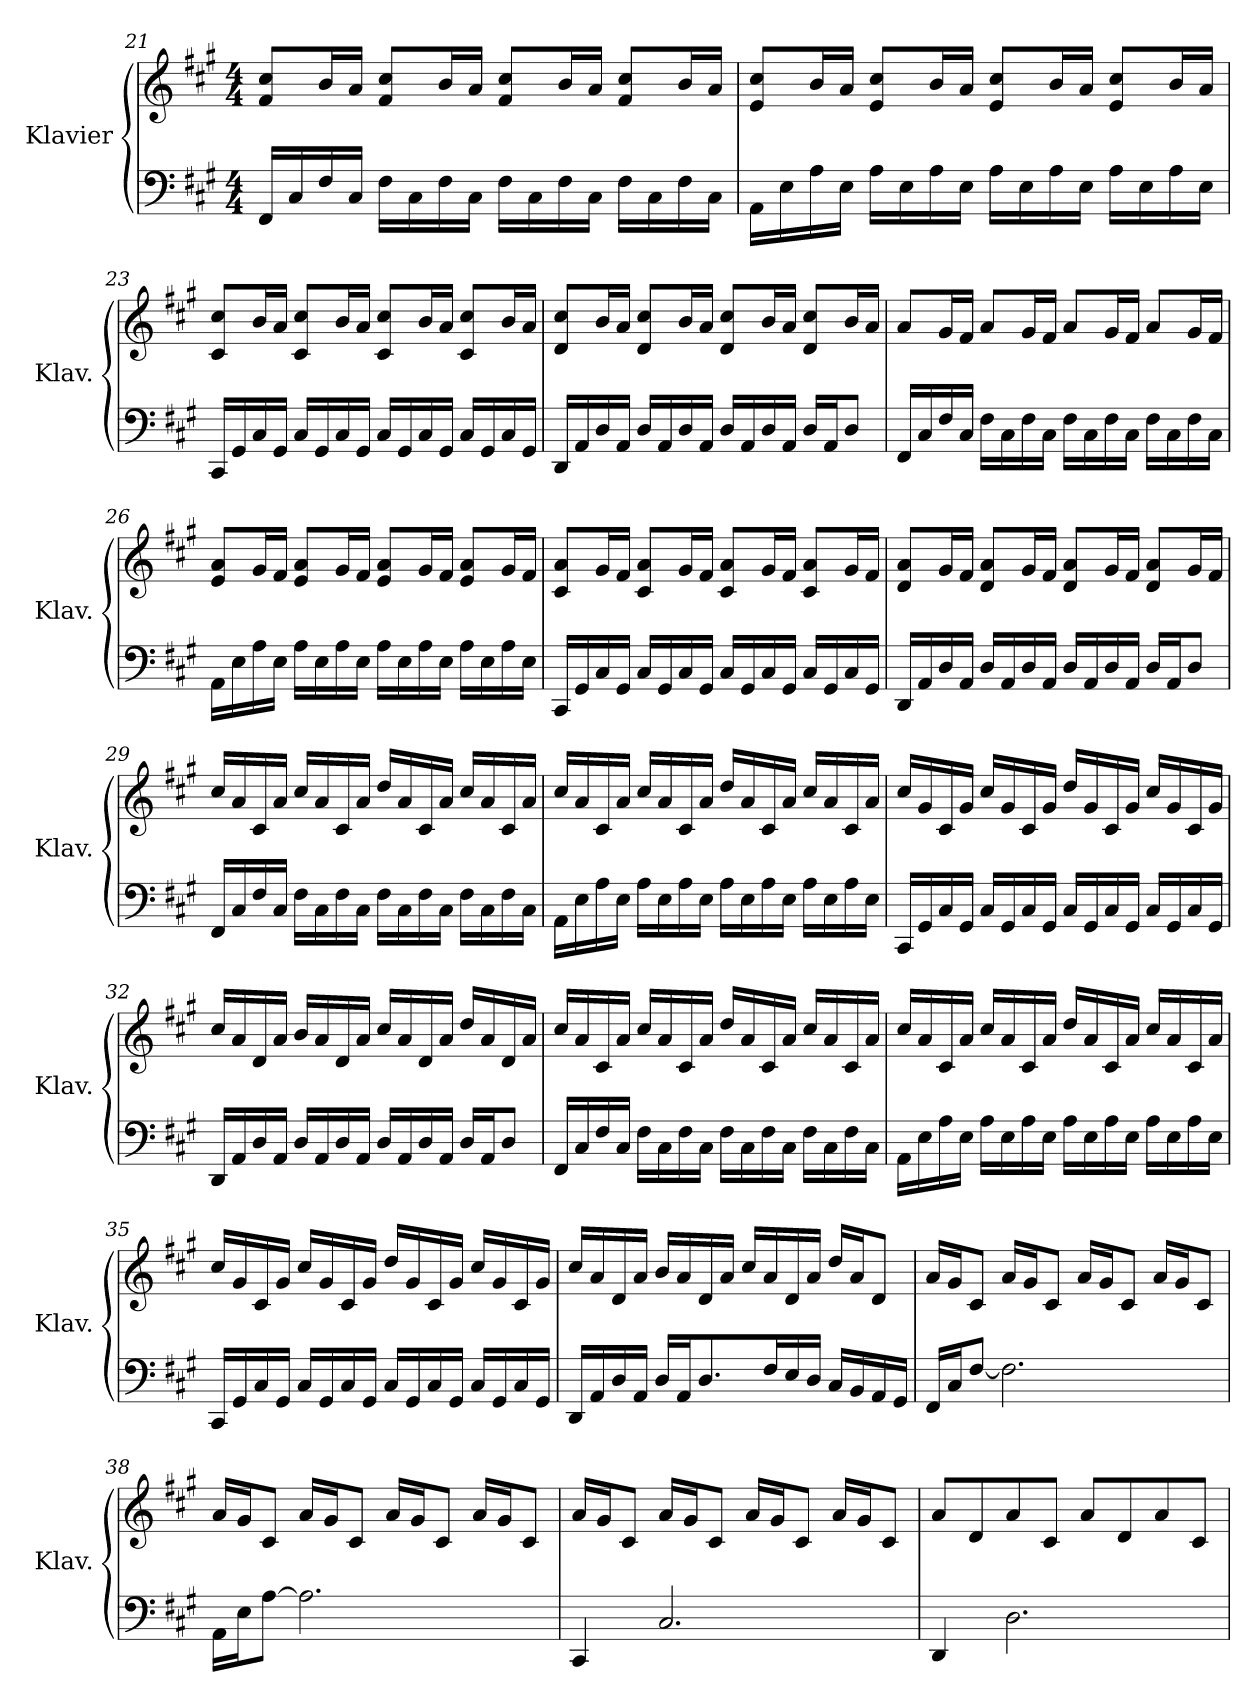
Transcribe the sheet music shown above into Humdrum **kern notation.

**kern	**kern
*part1	*part1
*staff2	*staff1
*I"Klavier	*
*I'Klav.	*
!!LO:LB:g=z
*clefF4	*clefG2
*k[f#c#g#]	*k[f#c#g#]
*M4/4	*M4/4
=21	=21
16FF#/LL	8f#/ 8cc#/L
16C#/	.
16F#/	16b/L
16C#/JJ	16a/JJ
16F#\LL	8f#/ 8cc#/L
16C#\	.
16F#\	16b/L
16C#\JJ	16a/JJ
16F#\LL	8f#/ 8cc#/L
16C#\	.
16F#\	16b/L
16C#\JJ	16a/JJ
16F#\LL	8f#/ 8cc#/L
16C#\	.
16F#\	16b/L
16C#\JJ	16a/JJ
=22	=22
16AA\LL	8e/ 8cc#/L
16E\	.
16A\	16b/L
16E\JJ	16a/JJ
16A\LL	8e/ 8cc#/L
16E\	.
16A\	16b/L
16E\JJ	16a/JJ
16A\LL	8e/ 8cc#/L
16E\	.
16A\	16b/L
16E\JJ	16a/JJ
16A\LL	8e/ 8cc#/L
16E\	.
16A\	16b/L
16E\JJ	16a/JJ
!!LO:LB:g=z
=23	=23
16CC#/LL	8c#/ 8cc#/L
16GG#/	.
16C#/	16b/L
16GG#/JJ	16a/JJ
16C#/LL	8c#/ 8cc#/L
16GG#/	.
16C#/	16b/L
16GG#/JJ	16a/JJ
16C#/LL	8c#/ 8cc#/L
16GG#/	.
16C#/	16b/L
16GG#/JJ	16a/JJ
16C#/LL	8c#/ 8cc#/L
16GG#/	.
16C#/	16b/L
16GG#/JJ	16a/JJ
=24	=24
16DD/LL	8d/ 8cc#/L
16AA/	.
16D/	16b/L
16AA/JJ	16a/JJ
16D/LL	8d/ 8cc#/L
16AA/	.
16D/	16b/L
16AA/JJ	16a/JJ
16D/LL	8d/ 8cc#/L
16AA/	.
16D/	16b/L
16AA/JJ	16a/JJ
16D/LL	8d/ 8cc#/L
16AA/J	.
8D/J	16b/L
.	16a/JJ
!!LO:LB:g=z
=25	=25
16FF#/LL	8a/L
16C#/	.
16F#/	16g#/L
16C#/JJ	16f#/JJ
16F#\LL	8a/L
16C#\	.
16F#\	16g#/L
16C#\JJ	16f#/JJ
16F#\LL	8a/L
16C#\	.
16F#\	16g#/L
16C#\JJ	16f#/JJ
16F#\LL	8a/L
16C#\	.
16F#\	16g#/L
16C#\JJ	16f#/JJ
=26	=26
16AA\LL	8e/ 8a/L
16E\	.
16A\	16g#/L
16E\JJ	16f#/JJ
16A\LL	8e/ 8a/L
16E\	.
16A\	16g#/L
16E\JJ	16f#/JJ
16A\LL	8e/ 8a/L
16E\	.
16A\	16g#/L
16E\JJ	16f#/JJ
16A\LL	8e/ 8a/L
16E\	.
16A\	16g#/L
16E\JJ	16f#/JJ
!!LO:LB:g=z
=27	=27
16CC#/LL	8c#/ 8a/L
16GG#/	.
16C#/	16g#/L
16GG#/JJ	16f#/JJ
16C#/LL	8c#/ 8a/L
16GG#/	.
16C#/	16g#/L
16GG#/JJ	16f#/JJ
16C#/LL	8c#/ 8a/L
16GG#/	.
16C#/	16g#/L
16GG#/JJ	16f#/JJ
16C#/LL	8c#/ 8a/L
16GG#/	.
16C#/	16g#/L
16GG#/JJ	16f#/JJ
=28	=28
16DD/LL	8d/ 8a/L
16AA/	.
16D/	16g#/L
16AA/JJ	16f#/JJ
16D/LL	8d/ 8a/L
16AA/	.
16D/	16g#/L
16AA/JJ	16f#/JJ
16D/LL	8d/ 8a/L
16AA/	.
16D/	16g#/L
16AA/JJ	16f#/JJ
16D/LL	8d/ 8a/L
16AA/J	.
8D/J	16g#/L
.	16f#/JJ
!!LO:PB:g=z
=29	=29
16FF#/LL	16cc#/LL
16C#/	16a/
16F#/	16c#/
16C#/JJ	16a/JJ
16F#\LL	16cc#/LL
16C#\	16a/
16F#\	16c#/
16C#\JJ	16a/JJ
16F#\LL	16dd/LL
16C#\	16a/
16F#\	16c#/
16C#\JJ	16a/JJ
16F#\LL	16cc#/LL
16C#\	16a/
16F#\	16c#/
16C#\JJ	16a/JJ
=30	=30
16AA\LL	16cc#/LL
16E\	16a/
16A\	16c#/
16E\JJ	16a/JJ
16A\LL	16cc#/LL
16E\	16a/
16A\	16c#/
16E\JJ	16a/JJ
16A\LL	16dd/LL
16E\	16a/
16A\	16c#/
16E\JJ	16a/JJ
16A\LL	16cc#/LL
16E\	16a/
16A\	16c#/
16E\JJ	16a/JJ
!!LO:LB:g=z
=31	=31
16CC#/LL	16cc#/LL
16GG#/	16g#/
16C#/	16c#/
16GG#/JJ	16g#/JJ
16C#/LL	16cc#/LL
16GG#/	16g#/
16C#/	16c#/
16GG#/JJ	16g#/JJ
16C#/LL	16dd/LL
16GG#/	16g#/
16C#/	16c#/
16GG#/JJ	16g#/JJ
16C#/LL	16cc#/LL
16GG#/	16g#/
16C#/	16c#/
16GG#/JJ	16g#/JJ
=32	=32
16DD/LL	16cc#/LL
16AA/	16a/
16D/	16d/
16AA/JJ	16a/JJ
16D/LL	16b/LL
16AA/	16a/
16D/	16d/
16AA/JJ	16a/JJ
16D/LL	16cc#/LL
16AA/	16a/
16D/	16d/
16AA/JJ	16a/JJ
16D/LL	16dd/LL
16AA/J	16a/
8D/J	16d/
.	16a/JJ
!!LO:LB:g=z
=33	=33
16FF#/LL	16cc#/LL
16C#/	16a/
16F#/	16c#/
16C#/JJ	16a/JJ
16F#\LL	16cc#/LL
16C#\	16a/
16F#\	16c#/
16C#\JJ	16a/JJ
16F#\LL	16dd/LL
16C#\	16a/
16F#\	16c#/
16C#\JJ	16a/JJ
16F#\LL	16cc#/LL
16C#\	16a/
16F#\	16c#/
16C#\JJ	16a/JJ
=34	=34
16AA\LL	16cc#/LL
16E\	16a/
16A\	16c#/
16E\JJ	16a/JJ
16A\LL	16cc#/LL
16E\	16a/
16A\	16c#/
16E\JJ	16a/JJ
16A\LL	16dd/LL
16E\	16a/
16A\	16c#/
16E\JJ	16a/JJ
16A\LL	16cc#/LL
16E\	16a/
16A\	16c#/
16E\JJ	16a/JJ
!!LO:LB:g=z
=35	=35
16CC#/LL	16cc#/LL
16GG#/	16g#/
16C#/	16c#/
16GG#/JJ	16g#/JJ
16C#/LL	16cc#/LL
16GG#/	16g#/
16C#/	16c#/
16GG#/JJ	16g#/JJ
16C#/LL	16dd/LL
16GG#/	16g#/
16C#/	16c#/
16GG#/JJ	16g#/JJ
16C#/LL	16cc#/LL
16GG#/	16g#/
16C#/	16c#/
16GG#/JJ	16g#/JJ
=36	=36
16DD/LL	16cc#/LL
16AA/	16a/
16D/	16d/
16AA/JJ	16a/JJ
16D/LL	16b/LL
16AA/J	16a/
8.D/	16d/
.	16a/JJ
.	16cc#/LL
16F#</L	16a/
16E</	16d/
16D</JJ	16a/JJ
16C#</LL	16dd/LL
16BB</	16a/J
16AA</	8d/J
16GG#</JJ	.
=37	=37
16FF#</LL	16a/LL
16C#/J	16g#/J
[8F#/J	8c#/J
2.F#\]	16a/LL
.	16g#/J
.	8c#/J
.	16a/LL
.	16g#/J
.	8c#/J
.	16a/LL
.	16g#/J
.	8c#/J
!!LO:LB:g=z
=38	=38
16AA\LL	16a/LL
16E\J	16g#/J
[8A\J	8c#/J
2.A\]	16a/LL
.	16g#/J
.	8c#/J
.	16a/LL
.	16g#/J
.	8c#/J
.	16a/LL
.	16g#/J
.	8c#/J
=39	=39
4CC#/	16a/LL
.	16g#/J
.	8c#/J
2.C#/	16a/LL
.	16g#/J
.	8c#/J
.	16a/LL
.	16g#/J
.	8c#/J
.	16a/LL
.	16g#/J
.	8c#/J
=40	=40
4DD/	8a/L
.	8d/
2.D\	8a/
.	8c#/J
.	8a/L
.	8d/
.	8a/
.	8c#/J
=	=
*-	*-
